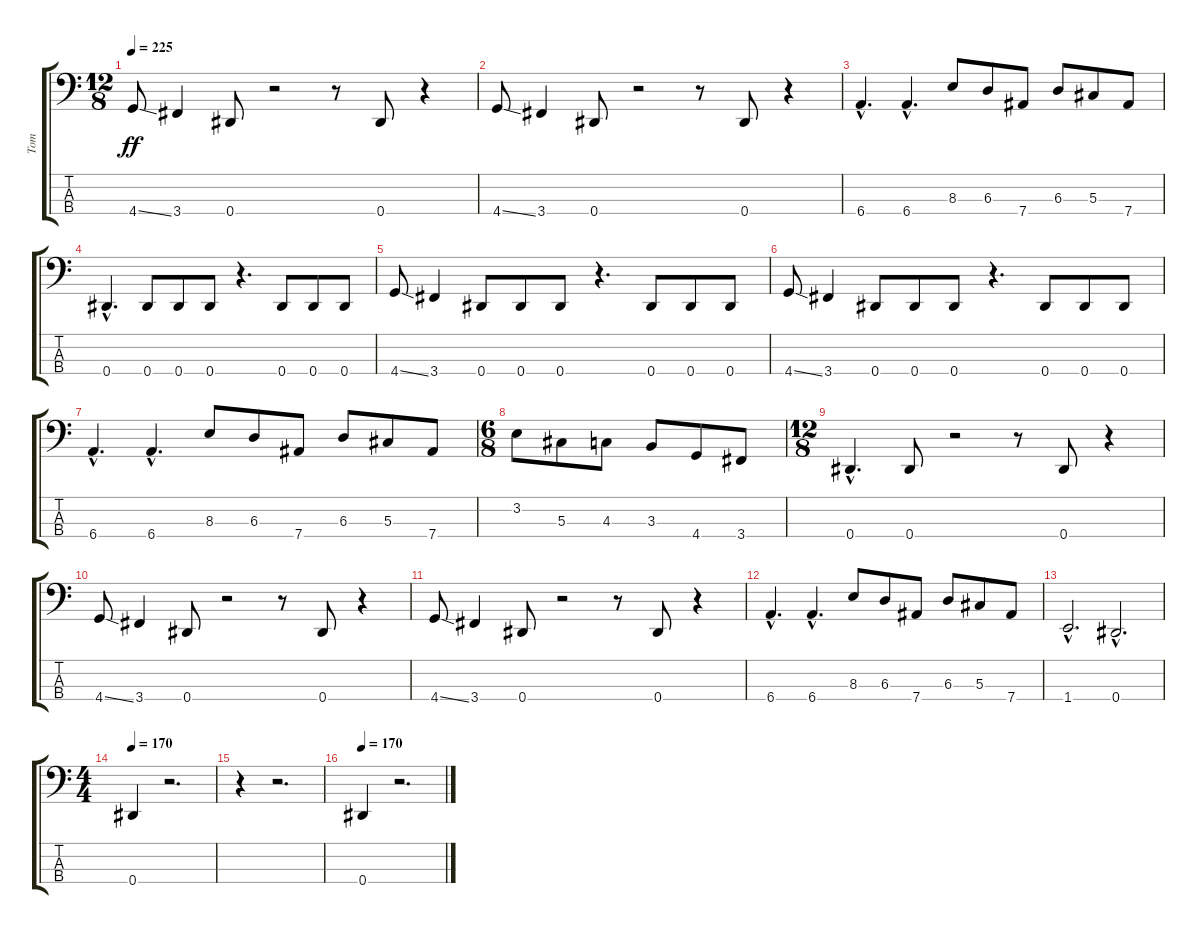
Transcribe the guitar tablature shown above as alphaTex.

\track ("Tom" "Tom") {instrument electricbasspick}
\staff {score tabs}
\tuning (Gb2 Db2 Ab1 Eb1) {hide}
\ts (12 8)
\tempo 225
\clef f4
\ks c
4.4{ss}.8{dy ff} 3.4.4 0.4.8 r.2 r.8 0.4.8 r.4 |
4.4{ss}.8 3.4.4 0.4.8 r.2 r.8 0.4.8 r.4 |
6.4{hac}.4{d} 6.4{hac}.4{d} 8.3.8 6.3.8 7.4.8 6.3.8 5.3.8 7.4.8 |
0.4{hac}.4{d} 0.4.8 0.4.8 0.4.8 r.4{d} 0.4.8 0.4.8 0.4.8 |
4.4{ss}.8 3.4.4 0.4.8 0.4.8 0.4.8 r.4{d} 0.4.8 0.4.8 0.4.8 |
4.4{ss}.8 3.4.4 0.4.8 0.4.8 0.4.8 r.4{d} 0.4.8 0.4.8 0.4.8 |
6.4{hac}.4{d} 6.4{hac}.4{d} 8.3.8 6.3.8 7.4.8 6.3.8 5.3.8 7.4.8 |
\ts (6 8)
3.2.8 5.3.8 4.3.8 3.3.8 4.4.8 3.4.8 |
\ts (12 8)
0.4{hac}.4{d} 0.4.8 r.2 r.8 0.4.8 r.4 |
4.4{ss}.8 3.4.4 0.4.8 r.2 r.8 0.4.8 r.4 |
4.4{ss}.8 3.4.4 0.4.8 r.2 r.8 0.4.8 r.4 |
6.4{hac}.4{d} 6.4{hac}.4{d} 8.3.8 6.3.8 7.4.8 6.3.8 5.3.8 7.4.8 |
1.4{hac}.2{d} 0.4{hac}.2{d} |
\ts (4 4)
\tempo 170
0.4.4 r.2{d} |
r.4 r.2{d} |
\tempo 170
0.4.4 r.2{d}
